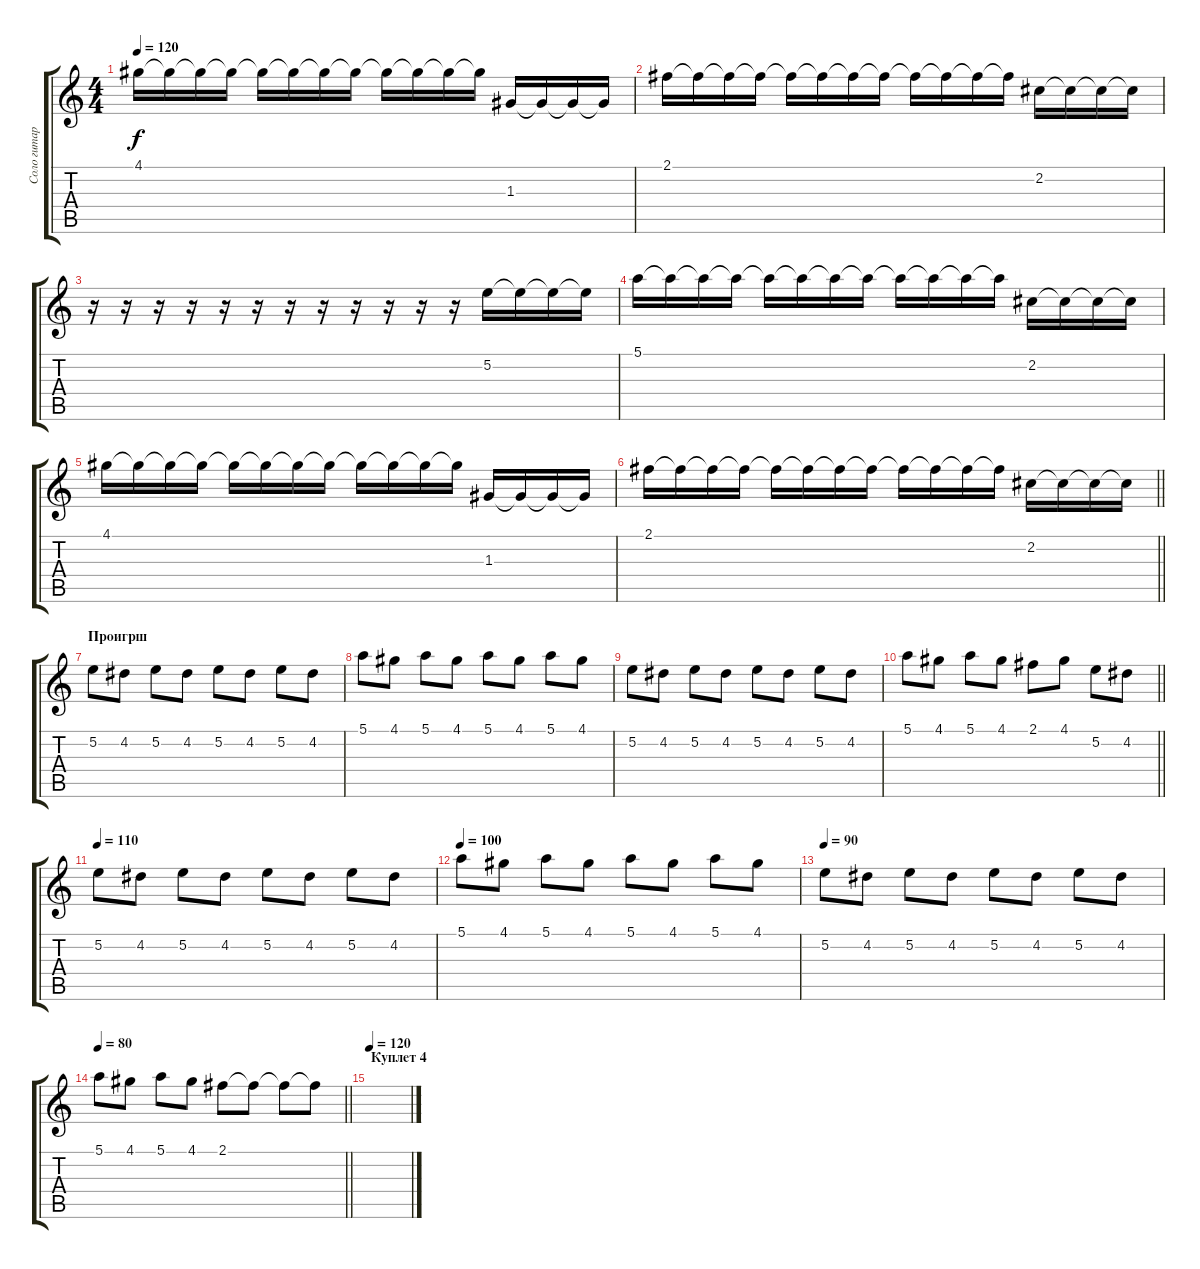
\track ("Соло гитара строй E" "Соло гитар") {instrument acousticguitarsteel}
\staff {score tabs}
\tuning (E4 B3 G3 D3 A2 E2) {hide}
\ts (4 4)
\tempo 120
\clef g2
\ks c
4.1.16{dy f} 4.1{t}.16 4.1{t}.16 4.1{t}.16 4.1{t}.16 4.1{t}.16 4.1{t}.16 4.1{t}.16 4.1{t}.16 4.1{t}.16 4.1{t}.16 4.1{t}.16 1.3.16 1.3{t}.16 1.3{t}.16 1.3{t}.16 |
2.1.16 2.1{t}.16 2.1{t}.16 2.1{t}.16 2.1{t}.16 2.1{t}.16 2.1{t}.16 2.1{t}.16 2.1{t}.16 2.1{t}.16 2.1{t}.16 2.1{t}.16 2.2.16 2.2{t}.16 2.2{t}.16 2.2{t}.16 |
r.16 r.16 r.16 r.16 r.16 r.16 r.16 r.16 r.16 r.16 r.16 r.16 5.2.16 5.2{t}.16 5.2{t}.16 5.2{t}.16 |
5.1.16 5.1{t}.16 5.1{t}.16 5.1{t}.16 5.1{t}.16 5.1{t}.16 5.1{t}.16 5.1{t}.16 5.1{t}.16 5.1{t}.16 5.1{t}.16 5.1{t}.16 2.2.16 2.2{t}.16 2.2{t}.16 2.2{t}.16 |
4.1.16 4.1{t}.16 4.1{t}.16 4.1{t}.16 4.1{t}.16 4.1{t}.16 4.1{t}.16 4.1{t}.16 4.1{t}.16 4.1{t}.16 4.1{t}.16 4.1{t}.16 1.3.16 1.3{t}.16 1.3{t}.16 1.3{t}.16 |
\barLineRight lightlight
2.1.16 2.1{t}.16 2.1{t}.16 2.1{t}.16 2.1{t}.16 2.1{t}.16 2.1{t}.16 2.1{t}.16 2.1{t}.16 2.1{t}.16 2.1{t}.16 2.1{t}.16 2.2.16 2.2{t}.16 2.2{t}.16 2.2{t}.16 |
\section ("" "Проигрш")
5.2.8 4.2.8 5.2.8 4.2.8 5.2.8 4.2.8 5.2.8 4.2.8 |
5.1.8 4.1.8 5.1.8 4.1.8 5.1.8 4.1.8 5.1.8 4.1.8 |
5.2.8 4.2.8 5.2.8 4.2.8 5.2.8 4.2.8 5.2.8 4.2.8 |
\barLineRight lightlight
5.1.8 4.1.8 5.1.8 4.1.8 2.1.8 4.1.8 5.2.8 4.2.8 |
\tempo 110
5.2.8 4.2.8 5.2.8 4.2.8 5.2.8 4.2.8 5.2.8 4.2.8 |
\tempo 100
5.1.8 4.1.8 5.1.8 4.1.8 5.1.8 4.1.8 5.1.8 4.1.8 |
\tempo 90
5.2.8 4.2.8 5.2.8 4.2.8 5.2.8 4.2.8 5.2.8 4.2.8 |
\tempo 80
\barLineRight lightlight
5.1.8 4.1.8 5.1.8 4.1.8 2.1.8 2.1{t}.8 2.1{t}.8 2.1{t}.8 |
\section ("" "Куплет 4")
\tempo 120
